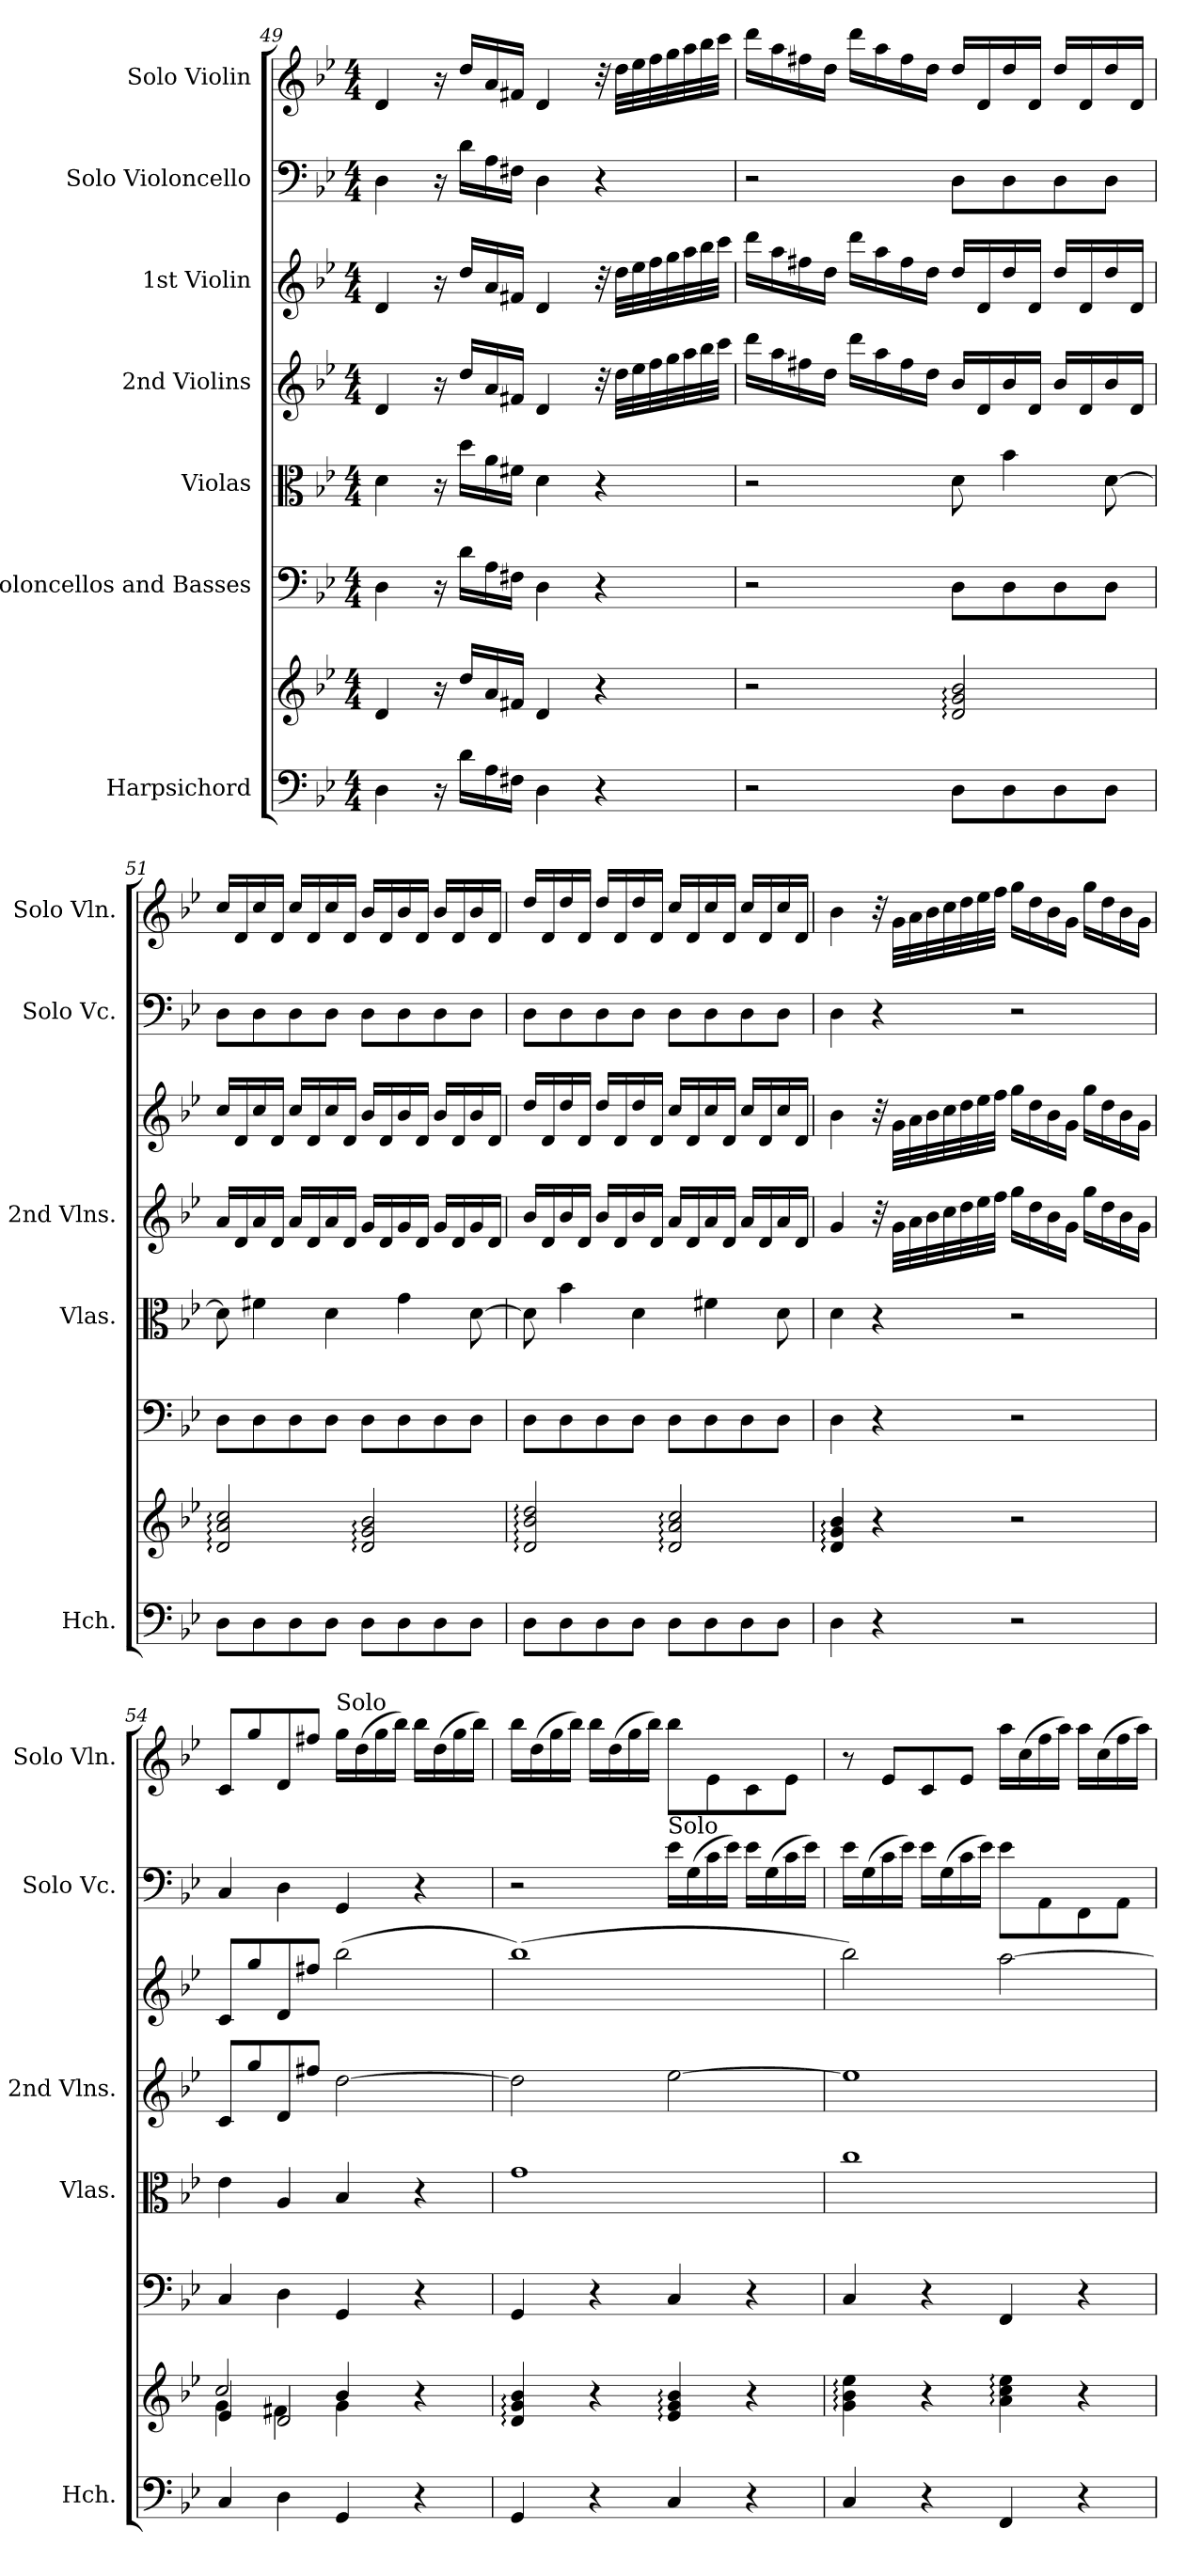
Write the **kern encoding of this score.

**kern	**kern	**kern	**kern	**kern	**kern	**kern	**kern
*part7	*part7	*part6	*part5	*part4	*part3	*part2	*part1
*staff8	*staff7	*staff6	*staff5	*staff4	*staff3	*staff2	*staff1
*I"Harpsichord	*	*I"Violoncellos and Basses	*I"Violas	*I"2nd Violins	*I"1st Violin	*I"Solo Violoncello	*I"Solo Violin
*I'Hch.	*	*	*I'Vlas.	*I'2nd Vlns.	*	*I'Solo Vc.	*I'Solo Vln.
*clefF4	*clefG2	*clefF4	*clefC3	*clefG2	*clefG2	*clefF4	*clefG2
*k[b-e-]	*k[b-e-]	*k[b-e-]	*k[b-e-]	*k[b-e-]	*k[b-e-]	*k[b-e-]	*k[b-e-]
*M4/4	*M4/4	*M4/4	*M4/4	*M4/4	*M4/4	*M4/4	*M4/4
=49	=49	=49	=49	=49	=49	=49	=49
4D\	4d/	4D\	4d\	4d/	4d/	4D\	4d/
16r	16r	16r	16r	16r	16r	16r	16r
16d\LL	16dd/LL	16d\LL	16dd\LL	16dd/LL	16dd/LL	16d\LL	16dd/LL
16A\	16a/	16A\	16a\	16a/	16a/	16A\	16a/
16F#X\JJ	16f#X/JJ	16F#X\JJ	16f#X\JJ	16f#X/JJ	16f#X/JJ	16F#X\JJ	16f#X/JJ
4D\	4d/	4D\	4d\	4d/	4d/	4D\	4d/
4r	4r	4r	4r	32r	32r	4r	32r
.	.	.	.	32dd\LLL	32dd\LLL	.	32dd\LLL
.	.	.	.	32ee-\	32ee-\	.	32ee-\
.	.	.	.	32ff\	32ff\	.	32ff\
.	.	.	.	32gg\	32gg\	.	32gg\
.	.	.	.	32aa\	32aa\	.	32aa\
.	.	.	.	32bb-\	32bb-\	.	32bb-\
.	.	.	.	32ccc\JJJ	32ccc\JJJ	.	32ccc\JJJ
!!LO:LB:g=z
=50	=50	=50	=50	=50	=50	=50	=50
2r	2r	2r	2r	16ddd\LL	16ddd\LL	2r	16ddd\LL
.	.	.	.	16aa\	16aa\	.	16aa\
.	.	.	.	16ff#X\	16ff#X\	.	16ff#X\
.	.	.	.	16dd\JJ	16dd\JJ	.	16dd\JJ
.	.	.	.	16ddd\LL	16ddd\LL	.	16ddd\LL
.	.	.	.	16aa\	16aa\	.	16aa\
.	.	.	.	16ff#\	16ff#\	.	16ff#\
.	.	.	.	16dd\JJ	16dd\JJ	.	16dd\JJ
8D\L	2d/: 2g/: 2b-/:	8D\L	8d\	16b-/LL	16dd/LL	8D\L	16dd/LL
.	.	.	.	16d/	16d/	.	16d/
8D\	.	8D\	4b-\	16b-/	16dd/	8D\	16dd/
.	.	.	.	16d/JJ	16d/JJ	.	16d/JJ
8D\	.	8D\	.	16b-/LL	16dd/LL	8D\	16dd/LL
.	.	.	.	16d/	16d/	.	16d/
8D\J	.	8D\J	[8d\	16b-/	16dd/	8D\J	16dd/
.	.	.	.	16d/JJ	16d/JJ	.	16d/JJ
=51	=51	=51	=51	=51	=51	=51	=51
8D\L	2d/: 2a/: 2cc/:	8D\L	8d\]	16a/LL	16cc/LL	8D\L	16cc/LL
.	.	.	.	16d/	16d/	.	16d/
8D\	.	8D\	4f#X\	16a/	16cc/	8D\	16cc/
.	.	.	.	16d/JJ	16d/JJ	.	16d/JJ
8D\	.	8D\	.	16a/LL	16cc/LL	8D\	16cc/LL
.	.	.	.	16d/	16d/	.	16d/
8D\J	.	8D\J	4d\	16a/	16cc/	8D\J	16cc/
.	.	.	.	16d/JJ	16d/JJ	.	16d/JJ
8D\L	2d/: 2g/: 2b-/:	8D\L	.	16g/LL	16b-/LL	8D\L	16b-/LL
.	.	.	.	16d/	16d/	.	16d/
8D\	.	8D\	4g\	16g/	16b-/	8D\	16b-/
.	.	.	.	16d/JJ	16d/JJ	.	16d/JJ
8D\	.	8D\	.	16g/LL	16b-/LL	8D\	16b-/LL
.	.	.	.	16d/	16d/	.	16d/
8D\J	.	8D\J	[8d\	16g/	16b-/	8D\J	16b-/
.	.	.	.	16d/JJ	16d/JJ	.	16d/JJ
=52	=52	=52	=52	=52	=52	=52	=52
8D\L	2d/: 2b-/: 2dd/:	8D\L	8d\]	16b-/LL	16dd/LL	8D\L	16dd/LL
.	.	.	.	16d/	16d/	.	16d/
8D\	.	8D\	4b-\	16b-/	16dd/	8D\	16dd/
.	.	.	.	16d/JJ	16d/JJ	.	16d/JJ
8D\	.	8D\	.	16b-/LL	16dd/LL	8D\	16dd/LL
.	.	.	.	16d/	16d/	.	16d/
8D\J	.	8D\J	4d\	16b-/	16dd/	8D\J	16dd/
.	.	.	.	16d/JJ	16d/JJ	.	16d/JJ
8D\L	2d/: 2a/: 2cc/:	8D\L	.	16a/LL	16cc/LL	8D\L	16cc/LL
.	.	.	.	16d/	16d/	.	16d/
8D\	.	8D\	4f#X\	16a/	16cc/	8D\	16cc/
.	.	.	.	16d/JJ	16d/JJ	.	16d/JJ
8D\	.	8D\	.	16a/LL	16cc/LL	8D\	16cc/LL
.	.	.	.	16d/	16d/	.	16d/
8D\J	.	8D\J	8d\	16a/	16cc/	8D\J	16cc/
.	.	.	.	16d/JJ	16d/JJ	.	16d/JJ
!!LO:PB:g=z
=53	=53	=53	=53	=53	=53	=53	=53
4D\	4d/: 4g/: 4b-/:	4D\	4d\	4g/	4b-\	4D\	4b-\
4r	4r	4r	4r	32r	32r	4r	32r
.	.	.	.	32g\LLL	32g\LLL	.	32g\LLL
.	.	.	.	32a\	32a\	.	32a\
.	.	.	.	32b-\	32b-\	.	32b-\
.	.	.	.	32cc\	32cc\	.	32cc\
.	.	.	.	32dd\	32dd\	.	32dd\
.	.	.	.	32ee-\	32ee-\	.	32ee-\
.	.	.	.	32ff\JJJ	32ff\JJJ	.	32ff\JJJ
2r	2r	2r	2r	16gg\LL	16gg\LL	2r	16gg\LL
.	.	.	.	16dd\	16dd\	.	16dd\
.	.	.	.	16b-\	16b-\	.	16b-\
.	.	.	.	16g\JJ	16g\JJ	.	16g\JJ
.	.	.	.	16gg\LL	16gg\LL	.	16gg\LL
.	.	.	.	16dd\	16dd\	.	16dd\
.	.	.	.	16b-\	16b-\	.	16b-\
.	.	.	.	16g\JJ	16g\JJ	.	16g\JJ
=54	=54	=54	=54	=54	=54	=54	=54
*	*^	*	*	*	*	*	*
*	*	*^	*	*	*	*	*	*
4C/	4e-/	4g\	2cc/	4C/	4e-\	8c/L	8c/L	4C/	8c/L
.	.	.	.	.	.	8gg/	8gg/	.	8gg/
4D\	2d/	4f#X\	.	4D\	4A/	8d/	8d/	4D\	8d/
.	.	.	.	.	.	8ff#X/J	8ff#X/J	.	8ff#X/J
!	!	!	!	!	!	!	!	!	!LO:TX:t=Solo
4GG/	.	4g\	4b-/	4GG/	4B-/	[2dd\	(>2bb-\	4GG/	16gg\LL
.	.	.	.	.	.	.	.	.	(>16dd\
.	.	.	.	.	.	.	.	.	16gg\
.	.	.	.	.	.	.	.	.	16bb-\JJ)
4r	4r	4ryy	4ryy	4r	4r	.	.	4r	16bb-\LL
.	.	.	.	.	.	.	.	.	(>16dd\
.	.	.	.	.	.	.	.	.	16gg\
.	.	.	.	.	.	.	.	.	16bb-\JJ)
*	*v	*v	*v	*	*	*	*	*	*
=55	=55	=55	=55	=55	=55	=55	=55
4GG/	4d/: 4g/: 4b-/:	4GG/	1g	2dd\]	(>1bb-)	2r	16bb-\LL
.	.	.	.	.	.	.	(>16dd\
.	.	.	.	.	.	.	16gg\
.	.	.	.	.	.	.	16bb-\JJ)
4r	4r	4r	.	.	.	.	16bb-\LL
.	.	.	.	.	.	.	(>16dd\
.	.	.	.	.	.	.	16gg\
.	.	.	.	.	.	.	16bb-\JJ)
!	!	!	!	!	!	!LO:TX:a:t=Solo	!
4C/	4e-/: 4g/: 4b-/:	4C/	.	[2ee-\	.	16e-\LL	8bb-\L
.	.	.	.	.	.	(>16G\	.
.	.	.	.	.	.	16c\	8e-\
.	.	.	.	.	.	16e-\JJ)	.
4r	4r	4r	.	.	.	16e-\LL	8c\
.	.	.	.	.	.	(>16G\	.
.	.	.	.	.	.	16c\	8e-\J
.	.	.	.	.	.	16e-\JJ)	.
!!LO:LB:g=z
=56	=56	=56	=56	=56	=56	=56	=56
4C/	4g\: 4b-\: 4ee-\:	4C/	1cc	1ee-]	2bb-\)	16e-\LL	8r
.	.	.	.	.	.	(>16G\	.
.	.	.	.	.	.	16c\	8e-/L
.	.	.	.	.	.	16e-\JJ)	.
4r	4r	4r	.	.	.	16e-\LL	8c/
.	.	.	.	.	.	(>16G\	.
.	.	.	.	.	.	16c\	8e-/J
.	.	.	.	.	.	16e-\JJ)	.
4FF/	4a\: 4cc\: 4ee-\:	4FF/	.	.	[2aa\	8e-\L	16aa\LL
.	.	.	.	.	.	.	(>16cc\
.	.	.	.	.	.	8AA\	16ff\
.	.	.	.	.	.	.	16aa\JJ)
4r	4r	4r	.	.	.	8FF\	16aa\LL
.	.	.	.	.	.	.	(>16cc\
.	.	.	.	.	.	8AA\J	16ff\
.	.	.	.	.	.	.	16aa\JJ)
=	=	=	=	=	=	=	=
*-	*-	*-	*-	*-	*-	*-	*-
